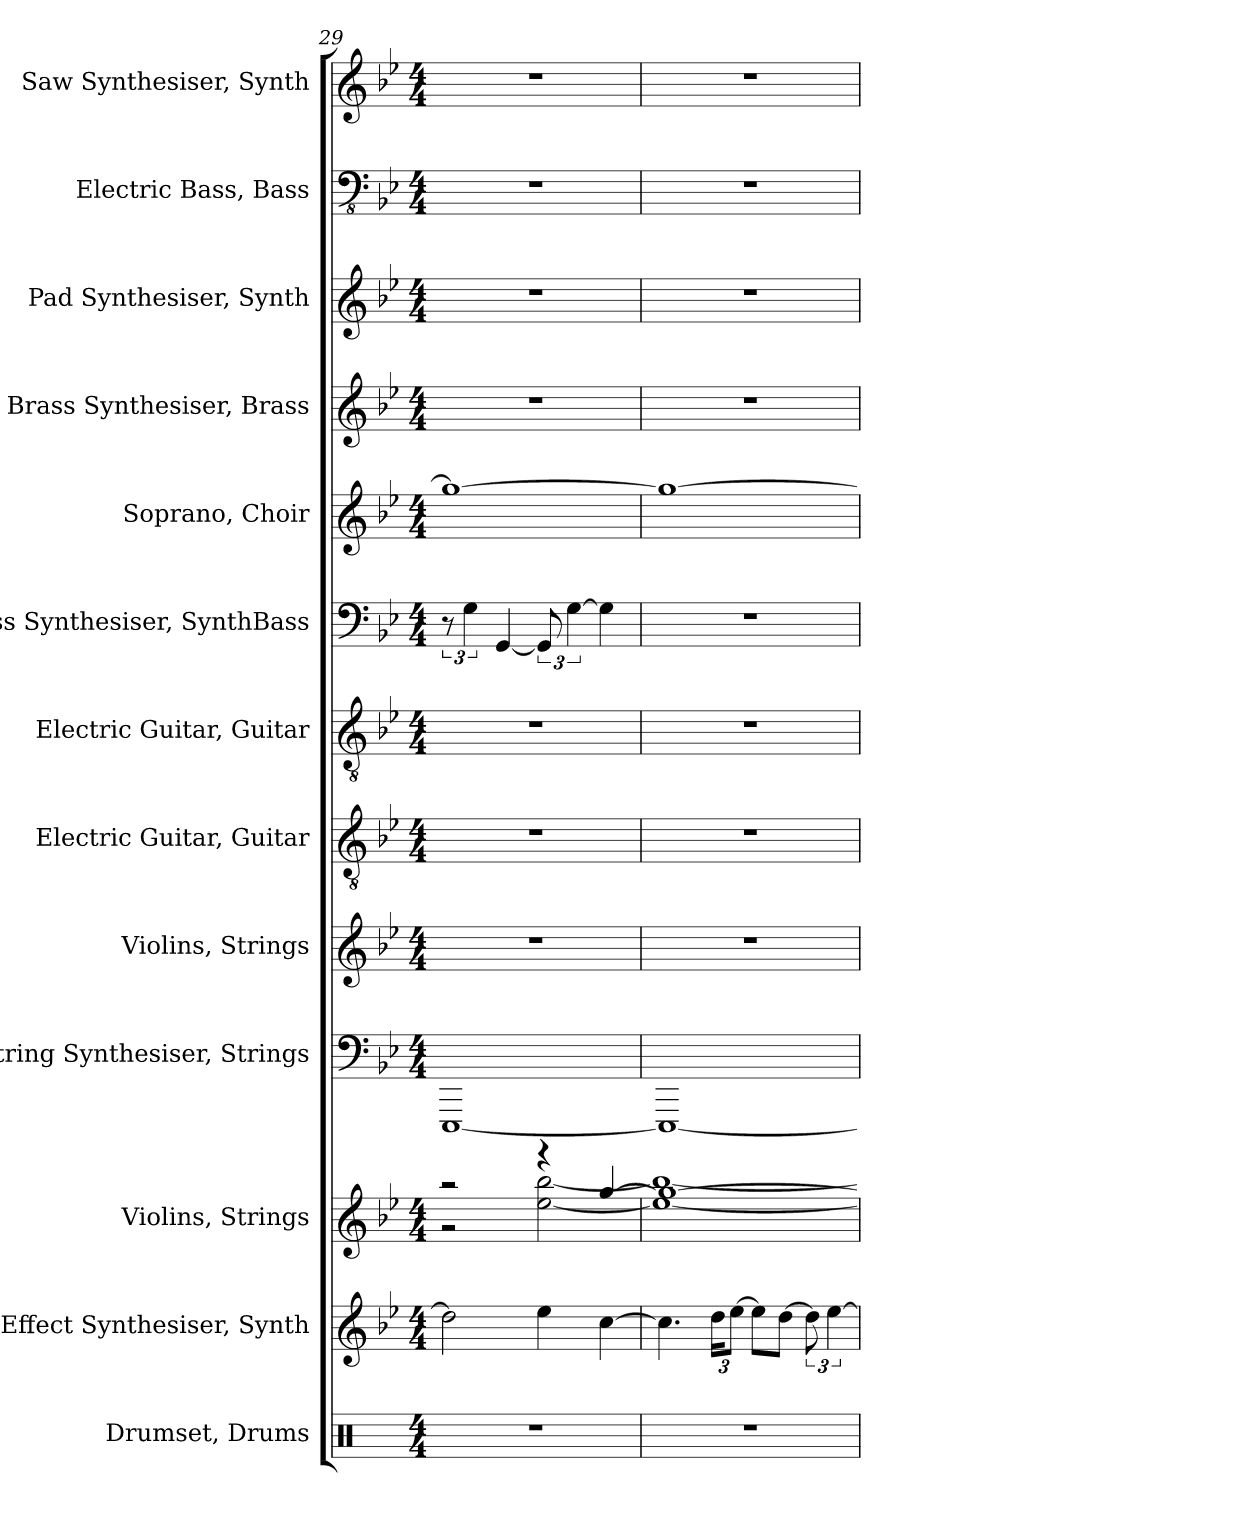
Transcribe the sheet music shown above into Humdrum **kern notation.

**kern	**kern	**kern	**kern	**kern	**kern	**kern	**kern	**kern	**kern	**kern	**kern	**kern
*part13	*part12	*part11	*part10	*part9	*part8	*part7	*part6	*part5	*part4	*part3	*part2	*part1
*staff13	*staff12	*staff11	*staff10	*staff9	*staff8	*staff7	*staff6	*staff5	*staff4	*staff3	*staff2	*staff1
*I"Drumset, Drums	*I"Effect Synthesiser, Synth	*I"Violins, Strings	*I"String Synthesiser, Strings	*I"Violins, Strings	*I"Electric Guitar, Guitar	*I"Electric Guitar, Guitar	*I"Bass Synthesiser, SynthBass	*I"Soprano, Choir	*I"Brass Synthesiser, Brass	*I"Pad Synthesiser, Synth	*I"Electric Bass, Bass	*I"Saw Synthesiser, Synth
*I'Drs.	*I'Synth.	*I'Vlns.	*I'Synth.	*I'Vlns.	*I'El. Guit.	*I'El. Guit.	*I'Synth.	*I'S.	*I'Synth.	*I'Synth.	*I'El. B.	*I'Synth.
*clefX	*clefG2	*clefG2	*clefF4	*clefG2	*clefGv2	*clefGv2	*clefF4	*clefG2	*clefG2	*clefG2	*clefFv4	*clefG2
*k[]	*k[b-e-]	*k[b-e-]	*k[b-e-]	*k[b-e-]	*k[b-e-]	*k[b-e-]	*k[b-e-]	*k[b-e-]	*k[b-e-]	*k[b-e-]	*k[b-e-]	*k[b-e-]
*M4/4	*M4/4	*M4/4	*M4/4	*M4/4	*M4/4	*M4/4	*M4/4	*M4/4	*M4/4	*M4/4	*M4/4	*M4/4
=29	=29	=29	=29	=29	=29	=29	=29	=29	=29	=29	=29	=29
*	*	*^	*	*	*	*	*	*	*	*	*	*
1r	2dd\]	2r	2r	[1EEE-	1r	1r	1r	12r	1gg_	1r	1r	1r	1r
.	.	.	.	.	.	.	.	6G\	.	.	.	.	.
.	.	.	.	.	.	.	.	[4GG/	.	.	.	.	.
.	4ee-\	4r	[2ee-\ [2bb-\	.	.	.	.	12GG/]	.	.	.	.	.
.	.	.	.	.	.	.	.	[6G\	.	.	.	.	.
.	[4cc\	[4gg/	.	.	.	.	.	4G\]	.	.	.	.	.
!!LO:PB:g=z
=30	=30	=30	=30	=30	=30	=30	=30	=30	=30	=30	=30	=30	=30
1r	4.cc\]	1gg_	1ee-_ 1bb-_	1EEE-_	1r	1r	1r	1r	1gg_	1r	1r	1r	1r
*	*Xbrackettup	*	*	*	*	*	*	*	*	*	*	*	*
.	24dd\KL	.	.	.	.	.	.	.	.	.	.	.	.
.	[12ee-\J	.	.	.	.	.	.	.	.	.	.	.	.
.	8ee-\L]	.	.	.	.	.	.	.	.	.	.	.	.
.	[8dd\J	.	.	.	.	.	.	.	.	.	.	.	.
*	*brackettup	*	*	*	*	*	*	*	*	*	*	*	*
.	12dd\]	.	.	.	.	.	.	.	.	.	.	.	.
.	[6ee-\	.	.	.	.	.	.	.	.	.	.	.	.
*	*	*v	*v	*	*	*	*	*	*	*	*	*	*
=	=	=	=	=	=	=	=	=	=	=	=	=
*-	*-	*-	*-	*-	*-	*-	*-	*-	*-	*-	*-	*-
